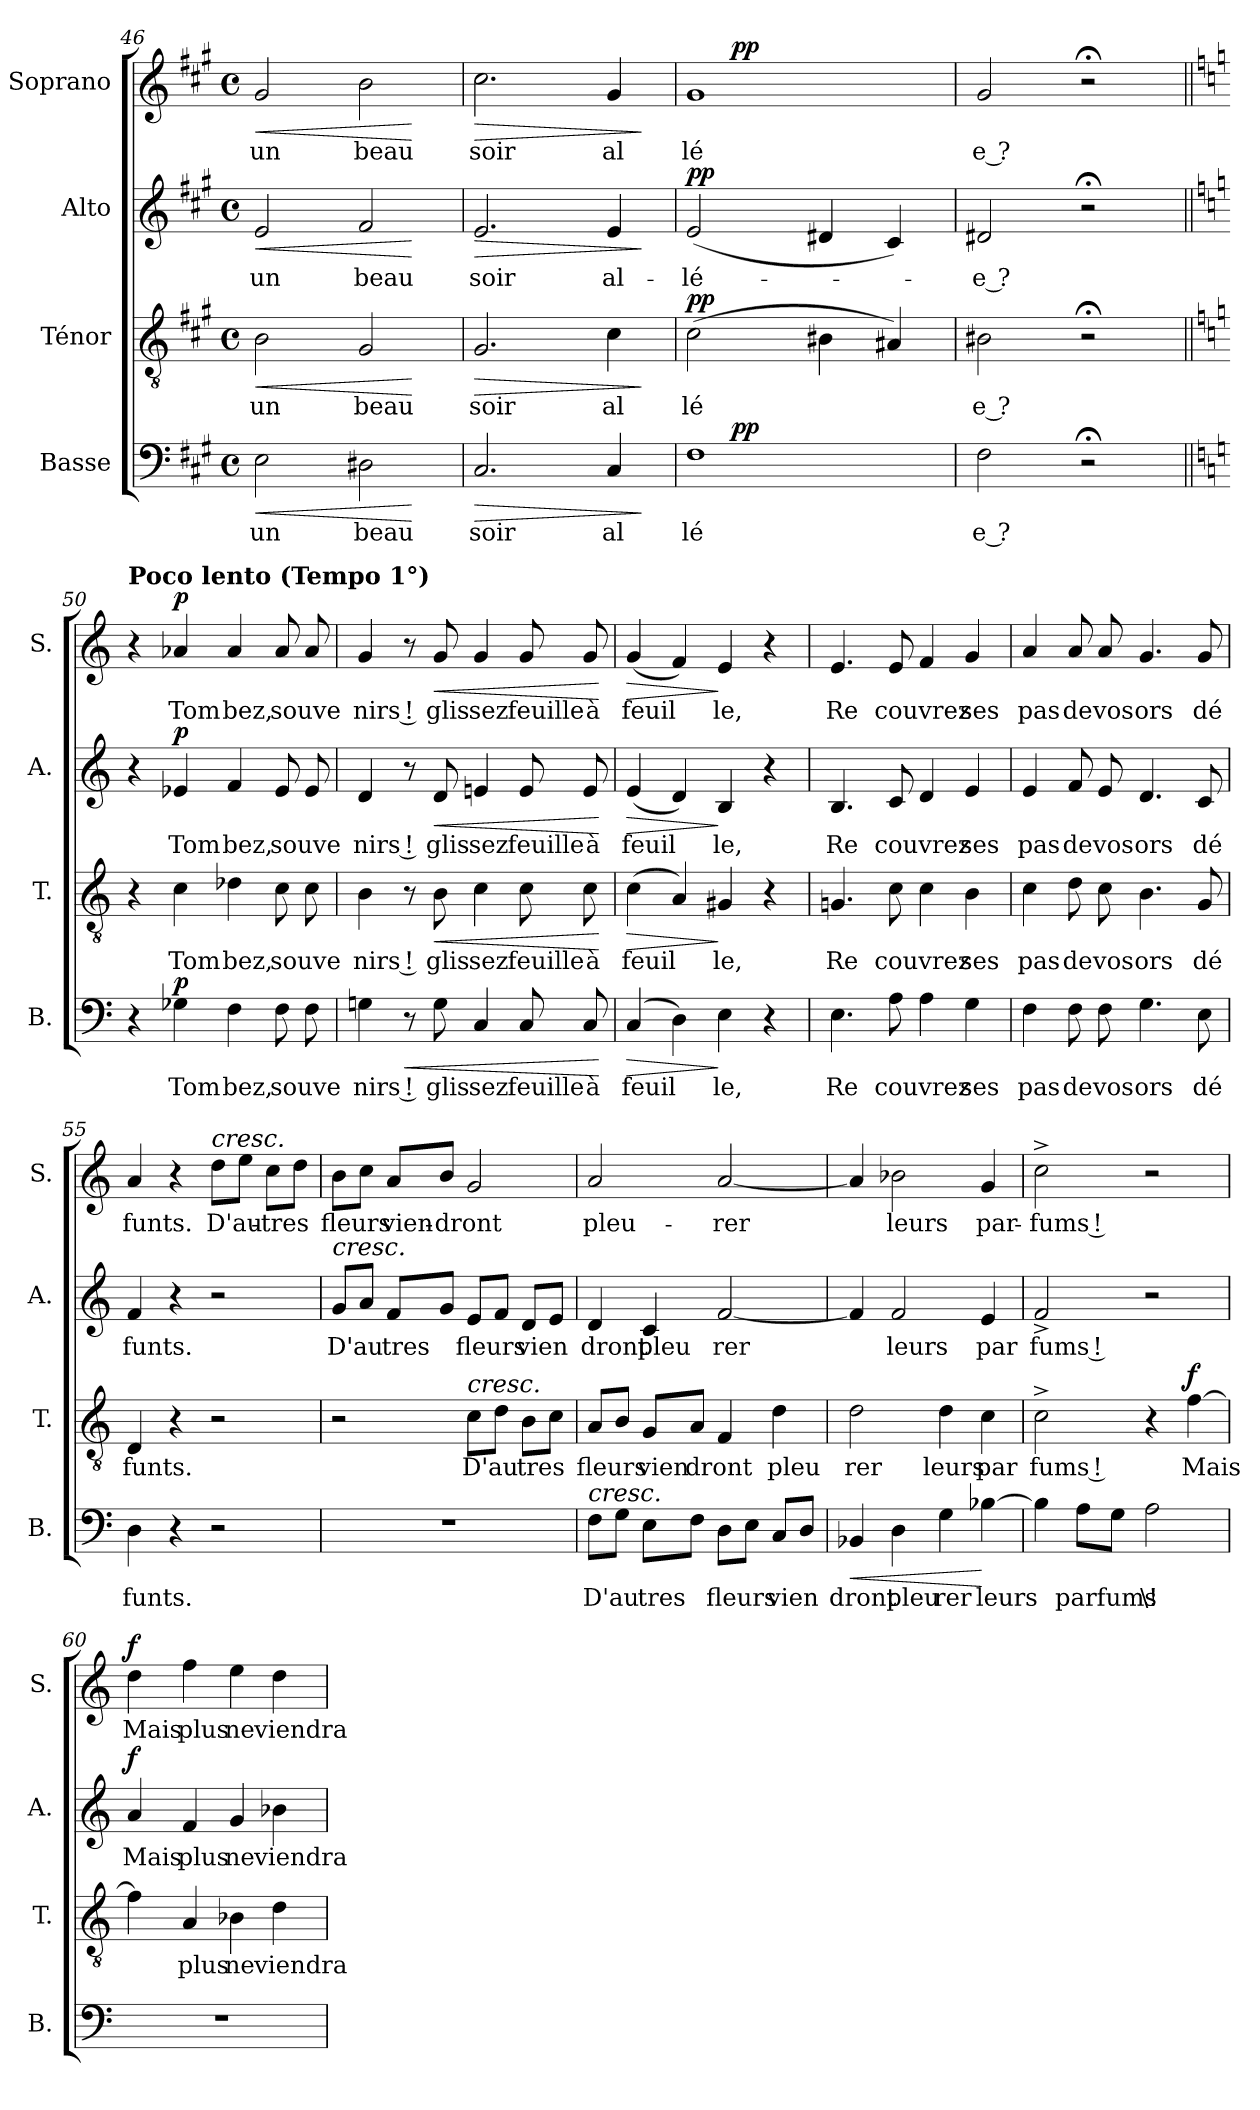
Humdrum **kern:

**kern	**text	**dynam	**kern	**text	**dynam	**kern	**text	**dynam	**kern	**text	**dynam
*part4	*part4	*part4	*part3	*part3	*part3	*part2	*part2	*part2	*part1	*part1	*part1
*staff4	*staff4	*staff4	*staff3	*staff3	*staff3	*staff2	*staff2	*staff2	*staff1	*staff1	*staff1
*I"Basse	*	*	*I"Ténor	*	*	*I"Alto	*	*	*I"Soprano	*	*
*I'B.	*	*	*I'T.	*	*	*I'A.	*	*	*I'S.	*	*
*clefF4	*	*	*clefGv2	*	*	*clefG2	*	*	*clefG2	*	*
*k[f#c#g#]	*	*	*k[f#c#g#]	*	*	*k[f#c#g#]	*	*	*k[f#c#g#]	*	*
*A:	*	*	*A:	*	*	*A:	*	*	*A:	*	*
*M4/4	*	*	*M4/4	*	*	*M4/4	*	*	*M4/4	*	*
*met(c)	*	*	*met(c)	*	*	*met(c)	*	*	*met(c)	*	*
=46	=46	=46	=46	=46	=46	=46	=46	=46	=46	=46	=46
!	!LO:LY:b	!LO:HP:b	!	!LO:LY:b	!LO:HP:b	!	!LO:LY:b	!LO:HP:b	!	!LO:LY:b	!LO:HP:b
2E\	un	<	2B\	un	<	2e/	un	<	2g#/	un	<
!	!LO:LY:b	!	!	!LO:LY:b	!	!	!LO:LY:b	!	!	!LO:LY:b	!
2D#X\	beau	.	2G#/	beau	.	2f#/	beau	.	2b\	beau	.
.	.	[	.	.	[	.	.	[	.	.	[
=47	=47	=47	=47	=47	=47	=47	=47	=47	=47	=47	=47
!	!LO:LY:b	!LO:HP:b	!	!LO:LY:b	!LO:HP:b	!	!LO:LY:b	!LO:HP:b	!	!LO:LY:b	!LO:HP:b
2.C#/	soir	>	2.G#/	soir	>	2.e/	soir	>	2.cc#\	soir	>
!	!LO:LY:b	!	!	!LO:LY:b	!	!	!LO:LY:b	!	!	!LO:LY:b	!
4C#/	al	.	4c#\	al	.	4e/	al-	.	4g#/	al	.
.	.	]	.	.	]	.	.	]	.	.	]
=48	=48	=48	=48	=48	=48	=48	=48	=48	=48	=48	=48
!	!LO:LY:b	!	!	!LO:LY:b	!LO:DY:a	!	!LO:LY:b	!LO:DY:a	!	!LO:LY:b	!
*^	*	*	*	*	*	*	*	*	*^	*	*
1F#	8ryy	lé	.	(>2c#\	lé	pp	(<2e/	-lé-	pp	1g#	8ryy	lé	.
!	!	!	!LO:DY:a	!	!	!	!	!	!	!	!	!	!LO:DY:a
.	2..ryy	.	pp	.	.	.	.	.	.	.	2..ryy	.	pp
.	.	.	.	4B#X\	.	.	4d#X/	.	.	.	.	.	.
.	.	.	.	4A#X/)	.	.	4c#/)	.	.	.	.	.	.
!!LO:LB:g=z
=49	=49	=49	=49	=49	=49	=49	=49	=49	=49	=49	=49	=49	=49
!	!	!LO:LY:b	!	!	!LO:LY:b	!	!	!LO:LY:b	!	!	!	!LO:LY:b	!
*v	*v	*	*	*	*	*	*	*	*	*v	*v	*	*
2F#\	e ?	.	2B#X\	e ?	.	2d#X/	e ?	.	2g#/	e ?	.
2r;<	.	.	2r;<	.	.	2r;<	.	.	2r;<	.	.
=50||	=50||	=50||	=50||	=50||	=50||	=50||	=50||	=50||	=50||	=50||	=50||
*k[]	*	*	*k[]	*	*	*k[]	*	*	*k[]	*	*
*C:	*	*	*C:	*	*	*C:	*	*	*C:	*	*
!	!	!	!	!	!	!	!	!	!LO:TX:a:B:t=Poco lento (Tempo 1°)	!	!
4r	.	.	4r	.	.	4r	.	.	4r	.	.
!	!LO:LY:b	!LO:DY:a	!	!LO:LY:b	!	!	!LO:LY:b	!LO:DY:a	!	!LO:LY:b	!LO:DY:a
4G-X\	Tom	p	4c\	Tom	.	4e-X/	Tom	p	4a-X/	Tom	p
!	!LO:LY:b	!	!	!LO:LY:b	!	!	!LO:LY:b	!	!	!LO:LY:b	!
4F\	bez,	.	4d-X\	bez,	.	4f/	bez,	.	4a-/	bez,	.
!	!LO:LY:b	!	!	!LO:LY:b	!	!	!LO:LY:b	!	!	!LO:LY:b	!
8F\	souve	.	8c\	souve	.	8e-/	souve	.	8a-/	souve	.
8F\	.	.	8c\	.	.	8e-/	.	.	8a-/	.	.
=51	=51	=51	=51	=51	=51	=51	=51	=51	=51	=51	=51
!	!LO:LY:b	!	!	!LO:LY:b	!	!	!LO:LY:b	!	!	!LO:LY:b	!
4Gn\	nirs !	.	4B\	nirs !	.	4d/	nirs !	.	4g/	nirs !	.
!	!	!LO:HP:b	!	!	!	!	!	!	!	!	!
8r	.	<	8r	.	.	8r	.	.	8r	.	.
!	!LO:LY:b	!	!	!LO:LY:b	!LO:HP:b	!	!LO:LY:b	!LO:HP:b	!	!LO:LY:b	!LO:HP:b
8G\	glis	.	8B\	glis	<	8d/	glis	<	8g/	glis	<
!	!LO:LY:b	!	!	!LO:LY:b	!	!	!LO:LY:b	!	!	!LO:LY:b	!
4C/	sez	.	4c\	sez	.	4en/	sez	.	4g/	sez	.
!	!LO:LY:b	!	!	!LO:LY:b	!	!	!LO:LY:b	!	!	!LO:LY:b	!
8C/	feuille	.	8c\	feuille	.	8e/	feuille	.	8g/	feuille	.
!	!LO:LY:b	!	!	!LO:LY:b	!	!	!LO:LY:b	!	!	!LO:LY:b	!
8C/	à	.	8c\	à	.	8e/	à	.	8g/	à	.
.	.	[	.	.	[	.	.	[	.	.	[
=52	=52	=52	=52	=52	=52	=52	=52	=52	=52	=52	=52
!	!LO:LY:b	!LO:HP:b	!	!LO:LY:b	!LO:HP:b	!	!LO:LY:b	!LO:HP:b	!	!LO:LY:b	!LO:HP:b
(>4C/	feuil	>	(>4c\	feuil	>	(<4e/	feuil	>	(<4g/	feuil	>
4D\)	.	.	4A/)	.	.	4d/)	.	.	4f/)	.	.
!	!LO:LY:b	!	!	!LO:LY:b	!	!	!LO:LY:b	!	!	!LO:LY:b	!
4E\	le,	]	4G#X/	le,	]	4B/	le,	]	4e/	le,	]
4r	.	.	4r	.	.	4r	.	.	4r	.	.
=53	=53	=53	=53	=53	=53	=53	=53	=53	=53	=53	=53
!	!LO:LY:b	!	!	!LO:LY:b	!	!	!LO:LY:b	!	!	!LO:LY:b	!
4.E\	Re	.	4.Gn/	Re	.	4.B/	Re	.	4.e/	Re	.
!	!LO:LY:b	!	!	!LO:LY:b	!	!	!LO:LY:b	!	!	!LO:LY:b	!
8A\	couvrez	.	8c\	couvrez	.	8c/	couvrez	.	8e/	couvrez	.
4A\	.	.	4c\	.	.	4d/	.	.	4f/	.	.
!	!LO:LY:b	!	!	!LO:LY:b	!	!	!LO:LY:b	!	!	!LO:LY:b	!
4G\	ses	.	4B\	ses	.	4e/	ses	.	4g/	ses	.
!!LO:LB:g=z
=54	=54	=54	=54	=54	=54	=54	=54	=54	=54	=54	=54
!	!LO:LY:b	!	!	!LO:LY:b	!	!	!LO:LY:b	!	!	!LO:LY:b	!
4F\	pas	.	4c\	pas	.	4e/	pas	.	4a/	pas	.
!	!LO:LY:b	!	!	!LO:LY:b	!	!	!LO:LY:b	!	!	!LO:LY:b	!
8F\	de	.	8d\	de	.	8f/	de	.	8a/	de	.
!	!LO:LY:b	!	!	!LO:LY:b	!	!	!LO:LY:b	!	!	!LO:LY:b	!
8F\	vos	.	8c\	vos	.	8e/	vos	.	8a/	vos	.
!	!LO:LY:b	!	!	!LO:LY:b	!	!	!LO:LY:b	!	!	!LO:LY:b	!
4.G\	ors	.	4.B\	ors	.	4.d/	ors	.	4.g/	ors	.
!	!LO:LY:b	!	!	!LO:LY:b	!	!	!LO:LY:b	!	!	!LO:LY:b	!
8E\	dé	.	8G/	dé	.	8c/	dé	.	8g/	dé	.
=55	=55	=55	=55	=55	=55	=55	=55	=55	=55	=55	=55
!	!LO:LY:b	!	!	!LO:LY:b	!	!	!LO:LY:b	!	!	!LO:LY:b	!
4D\	funts.	.	4D/	funts.	.	4f/	funts.	.	4a/	funts.	.
4r	.	.	4r	.	.	4r	.	.	4r	.	.
!	!	!	!	!	!	!	!	!	!LO:TX:a:i:t=cresc.	!	!
!	!	!	!	!	!	!	!	!	!	!LO:LY:b	!
2r	.	.	2r	.	.	2r	.	.	8dd\L	D'au-	.
.	.	.	.	.	.	.	.	.	8ee\J	.	.
!	!	!	!	!	!	!	!	!	!	!LO:LY:b	!
.	.	.	.	.	.	.	.	.	8cc\L	-tres	.
.	.	.	.	.	.	.	.	.	8dd\J	.	.
=56	=56	=56	=56	=56	=56	=56	=56	=56	=56	=56	=56
!	!	!	!	!	!	!LO:TX:a:i:t=cresc.	!	!	!	!	!
!	!	!	!	!	!	!	!LO:LY:b	!	!	!LO:LY:b	!
1r	.	.	2r	.	.	8g/L	D'au	.	8b\L	fleurs	.
.	.	.	.	.	.	8a/J	.	.	8cc\J	.	.
!	!	!	!	!	!	!	!LO:LY:b	!	!	!LO:LY:b	!
.	.	.	.	.	.	8f/L	tres	.	8a/L	vien-	.
!	!	!	!	!	!	!	!	!	!	!LO:LY:b	!
.	.	.	.	.	.	8g/J	.	.	8b/J	-dront	.
!	!	!	!LO:TX:a:i:t=cresc.	!	!	!	!	!	!	!	!
!	!	!	!	!LO:LY:b	!	!	!LO:LY:b	!	!	!	!
.	.	.	8c\L	D'au	.	8e/L	fleurs	.	2g/	.	.
.	.	.	8d\J	.	.	8f/J	.	.	.	.	.
!	!	!	!	!LO:LY:b	!	!	!LO:LY:b	!	!	!	!
.	.	.	8B\L	tres	.	8d/L	vien	.	.	.	.
.	.	.	8c\J	.	.	8e/J	.	.	.	.	.
=57	=57	=57	=57	=57	=57	=57	=57	=57	=57	=57	=57
!LO:TX:a:i:t=cresc.	!	!	!	!	!	!	!	!	!	!	!
!	!LO:LY:b	!	!	!LO:LY:b	!	!	!LO:LY:b	!	!	!LO:LY:b	!
8F\L	D'au	.	8A/L	fleurs	.	4d/	dront	.	2a/	pleu-	.
8G\J	.	.	8B/J	.	.	.	.	.	.	.	.
!	!LO:LY:b	!	!	!LO:LY:b	!	!	!LO:LY:b	!	!	!	!
8E\L	tres	.	8G/L	vien	.	4c/	pleu	.	.	.	.
!	!	!	!	!LO:LY:b	!	!	!	!	!	!	!
8F\J	.	.	8A/J	dront	.	.	.	.	.	.	.
!	!LO:LY:b	!	!	!	!	!	!LO:LY:b	!	!	!LO:LY:b	!
8D\L	fleurs	.	4F/	.	.	[2f/	rer	.	[2a/	-rer	.
8E\J	.	.	.	.	.	.	.	.	.	.	.
!	!LO:LY:b	!	!	!LO:LY:b	!	!	!	!	!	!	!
8C/L	vien	.	4d\	pleu	.	.	.	.	.	.	.
8D/J	.	.	.	.	.	.	.	.	.	.	.
!!LO:PB:g=z
=58	=58	=58	=58	=58	=58	=58	=58	=58	=58	=58	=58
!	!LO:LY:b	!LO:HP:b	!	!LO:LY:b	!	!	!	!	!	!	!
4BB-X/	dront	<	2d\	rer	.	4f/]	.	.	4a/]	.	.
!	!LO:LY:b	!	!	!	!	!	!LO:LY:b	!	!	!LO:LY:b	!
4D\	pleu	.	.	.	.	2f/	leurs	.	2b-X\	leurs	.
!	!LO:LY:b	!	!	!LO:LY:b	!	!	!	!	!	!	!
4G\	rer	.	4d\	leurs	.	.	.	.	.	.	.
!	!LO:LY:b	!	!	!LO:LY:b	!	!	!LO:LY:b	!	!	!LO:LY:b	!
[4B-X\	leurs	[	4c\	par	.	4e/	par	.	4g/	par-	.
=59	=59	=59	=59	=59	=59	=59	=59	=59	=59	=59	=59
!	!	!	!	!LO:LY:b	!	!	!LO:LY:b	!	!	!LO:LY:b	!
4B-\]	.	.	2c^\	fums !	.	2f^/	fums !	.	2cc^\	fums !	.
!	!LO:LY:b	!	!	!	!	!	!	!	!	!	!
8A\L	parfums	.	.	.	.	.	.	.	.	.	.
8G\J	.	.	.	.	.	.	.	.	.	.	.
!	!LO:LY:b	!	!	!	!	!	!	!	!	!	!
2A\	\!	.	4r	.	.	2r	.	.	2r	.	.
!	!	!	!	!LO:LY:b	!LO:DY:a	!	!	!	!	!	!
.	.	.	[4f\	Mais	f	.	.	.	.	.	.
=60	=60	=60	=60	=60	=60	=60	=60	=60	=60	=60	=60
!	!	!	!	!	!	!	!LO:LY:b	!LO:DY:a	!	!LO:LY:b	!LO:DY:a
1r	.	.	4f\]	.	.	4a/	Mais	f	4dd\	Mais	f
!	!	!	!	!LO:LY:b	!	!	!LO:LY:b	!	!	!LO:LY:b	!
.	.	.	4A/	plus	.	4f/	plus	.	4ff\	plus	.
!	!	!	!	!LO:LY:b	!	!	!LO:LY:b	!	!	!LO:LY:b	!
.	.	.	4B-X\	ne	.	4g/	ne	.	4ee\	ne	.
!	!	!	!	!LO:LY:b	!	!	!LO:LY:b	!	!	!LO:LY:b	!
.	.	.	4d\	viendra	.	4b-X\	viendra	.	4dd\	viendra	.
=	=	=	=	=	=	=	=	=	=	=	=
*-	*-	*-	*-	*-	*-	*-	*-	*-	*-	*-	*-
